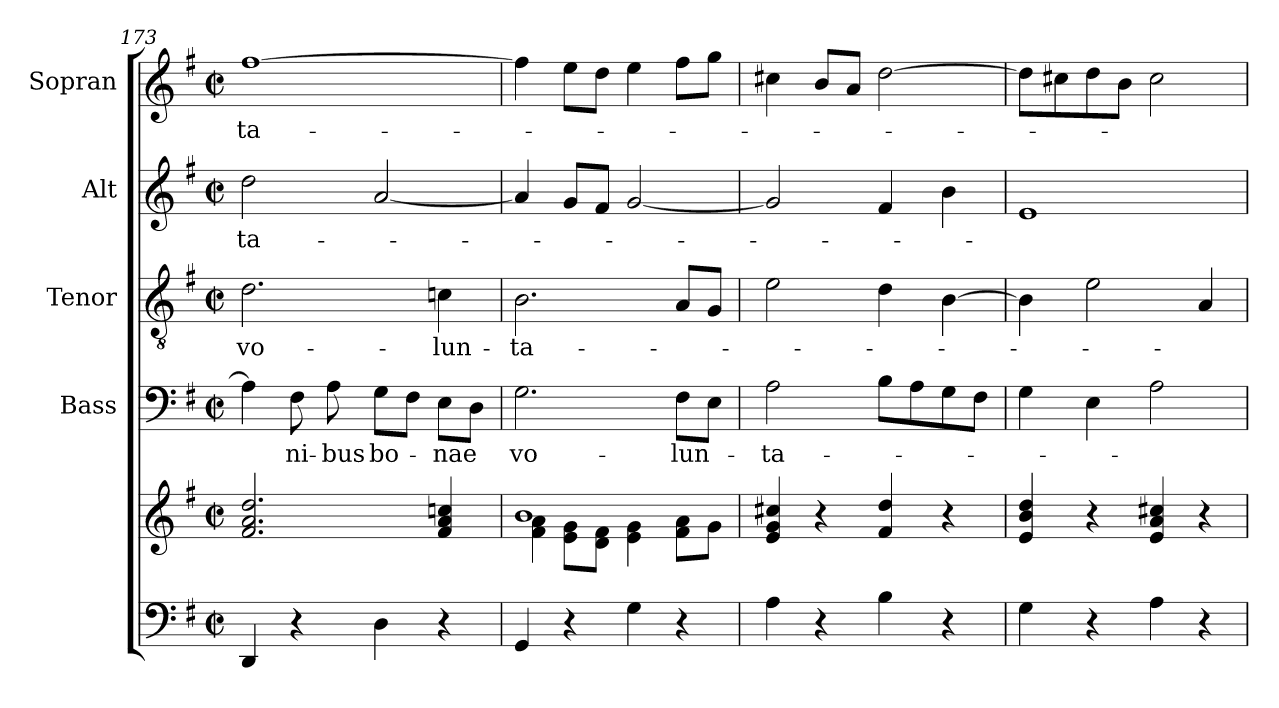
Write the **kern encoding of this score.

**kern	**kern	**kern	**text	**kern	**text	**kern	**text	**kern	**text
*part5	*part5	*part4	*part4	*part3	*part3	*part2	*part2	*part1	*part1
*staff6	*staff5	*staff4	*staff4	*staff3	*staff3	*staff2	*staff2	*staff1	*staff1
*	*	*I"Bass	*	*I"Tenor	*	*I"Alt	*	*I"Sopran	*
*	*	*I'B.	*	*I'T.	*	*I'A.	*	*I'S.	*
*clefF4	*clefG2	*clefF4	*	*clefGv2	*	*clefG2	*	*clefG2	*
*k[f#]	*k[f#]	*k[f#]	*	*k[f#]	*	*k[f#]	*	*k[f#]	*
*G:	*G:	*G:	*	*G:	*	*G:	*	*G:	*
*M2/2	*M2/2	*M2/2	*	*M2/2	*	*M2/2	*	*M2/2	*
*met(c|)	*met(c|)	*met(c|)	*	*met(c|)	*	*met(c|)	*	*met(c|)	*
=173	=173	=173	=173	=173	=173	=173	=173	=173	=173
!	!	!	!	!	!LO:LY:b	!	!LO:LY:b	!	!LO:LY:b
4DD/	2.f#/ 2.a/ 2.dd/	4A\]	.	2.d\	vo-	2dd\	-ta-	[1ff#	-ta-
!	!	!	!LO:LY:b	!	!	!	!	!	!
4r	.	8F#\	-ni-	.	.	.	.	.	.
!	!	!	!LO:LY:b	!	!	!	!	!	!
.	.	8A\	-bus	.	.	.	.	.	.
!	!	!	!LO:LY:b	!	!	!	!	!	!
4D\	.	8G\L	bo-	.	.	[2a/	.	.	.
.	.	8F#\J	.	.	.	.	.	.	.
!	!	!	!LO:LY:b	!	!LO:LY:b	!	!	!	!
4r	4f#/ 4a/ 4ccn/	8E\L	-nae	4cn\	-lun-	.	.	.	.
.	.	8D\J	.	.	.	.	.	.	.
=174	=174	=174	=174	=174	=174	=174	=174	=174	=174
*	*^	*	*	*	*	*	*	*	*
!	!	!	!	!LO:LY:b	!	!LO:LY:b	!	!	!	!
4GG/	1b	4f#\ 4a\	2.G\	vo-	2.B\	-ta-	4a/]	.	4ff#\]	.
4r	.	8e\ 8g\L	.	.	.	.	8g/L	.	8ee\L	.
.	.	8d\ 8f#\J	.	.	.	.	8f#/J	.	8dd\J	.
4G\	.	4e\ 4g\	.	.	.	.	[2g/	.	4ee\	.
!	!	!	!	!LO:LY:b	!	!	!	!	!	!
4r	.	8f#\ 8a\L	8F#\L	-lun-	8A/L	.	.	.	8ff#\L	.
.	.	8g\J	8E\J	.	8G/J	.	.	.	8gg\J	.
=175	=175	=175	=175	=175	=175	=175	=175	=175	=175	=175
!	!	!	!	!LO:LY:b	!	!	!	!	!	!
*	*v	*v	*	*	*	*	*	*	*	*
4A\	4e/ 4g/ 4cc#X/	2A\	-ta-	2e\	.	2g/]	.	4cc#X\	.
4r	4r	.	.	.	.	.	.	8b/L	.
.	.	.	.	.	.	.	.	8a/J	.
4B\	4f#/ 4dd/	8B\L	.	4d\	.	4f#/	.	[2dd\	.
.	.	8A\	.	.	.	.	.	.	.
4r	4r	8G\	.	[4B\	.	4b\	.	.	.
.	.	8F#\J	.	.	.	.	.	.	.
=176	=176	=176	=176	=176	=176	=176	=176	=176	=176
4G\	4e/ 4b/ 4dd/	4G\	.	4B\]	.	1e	.	8dd\L]	.
.	.	.	.	.	.	.	.	8cc#X\	.
4r	4r	4E\	.	2e\	.	.	.	8dd\	.
.	.	.	.	.	.	.	.	8b\J	.
4A\	4e/ 4a/ 4cc#X/	2A\	.	.	.	.	.	2cc#\	.
4r	4r	.	.	4A/	.	.	.	.	.
=	=	=	=	=	=	=	=	=	=
*-	*-	*-	*-	*-	*-	*-	*-	*-	*-
